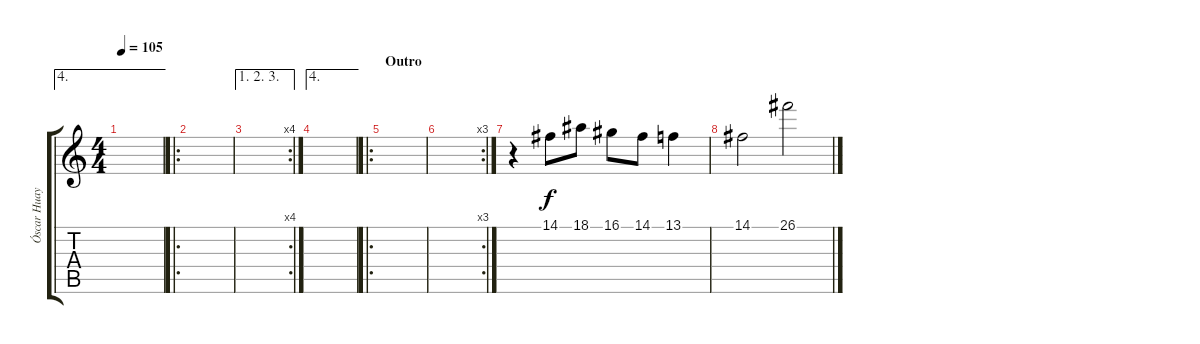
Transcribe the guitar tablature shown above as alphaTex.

\track ("Óscar Huayon (teclados)" "Óscar Huay") {instrument acousticgrandpiano}
\staff {score tabs}
\tuning (E4 B3 G3 D3 A2 E2) {hide}
\ae 4
\ts (4 4)
\tempo 105
\clef g2
\ks c
|
\ro
|
\ae (1 2 3)
\rc 4
|
\ae 4
|
\ro
\section ("" "Outro")
|
\rc 3
|
r.4 14.1.8 18.1.8 16.1.8 14.1.8 13.1.4 |
14.1.2 26.1.2
